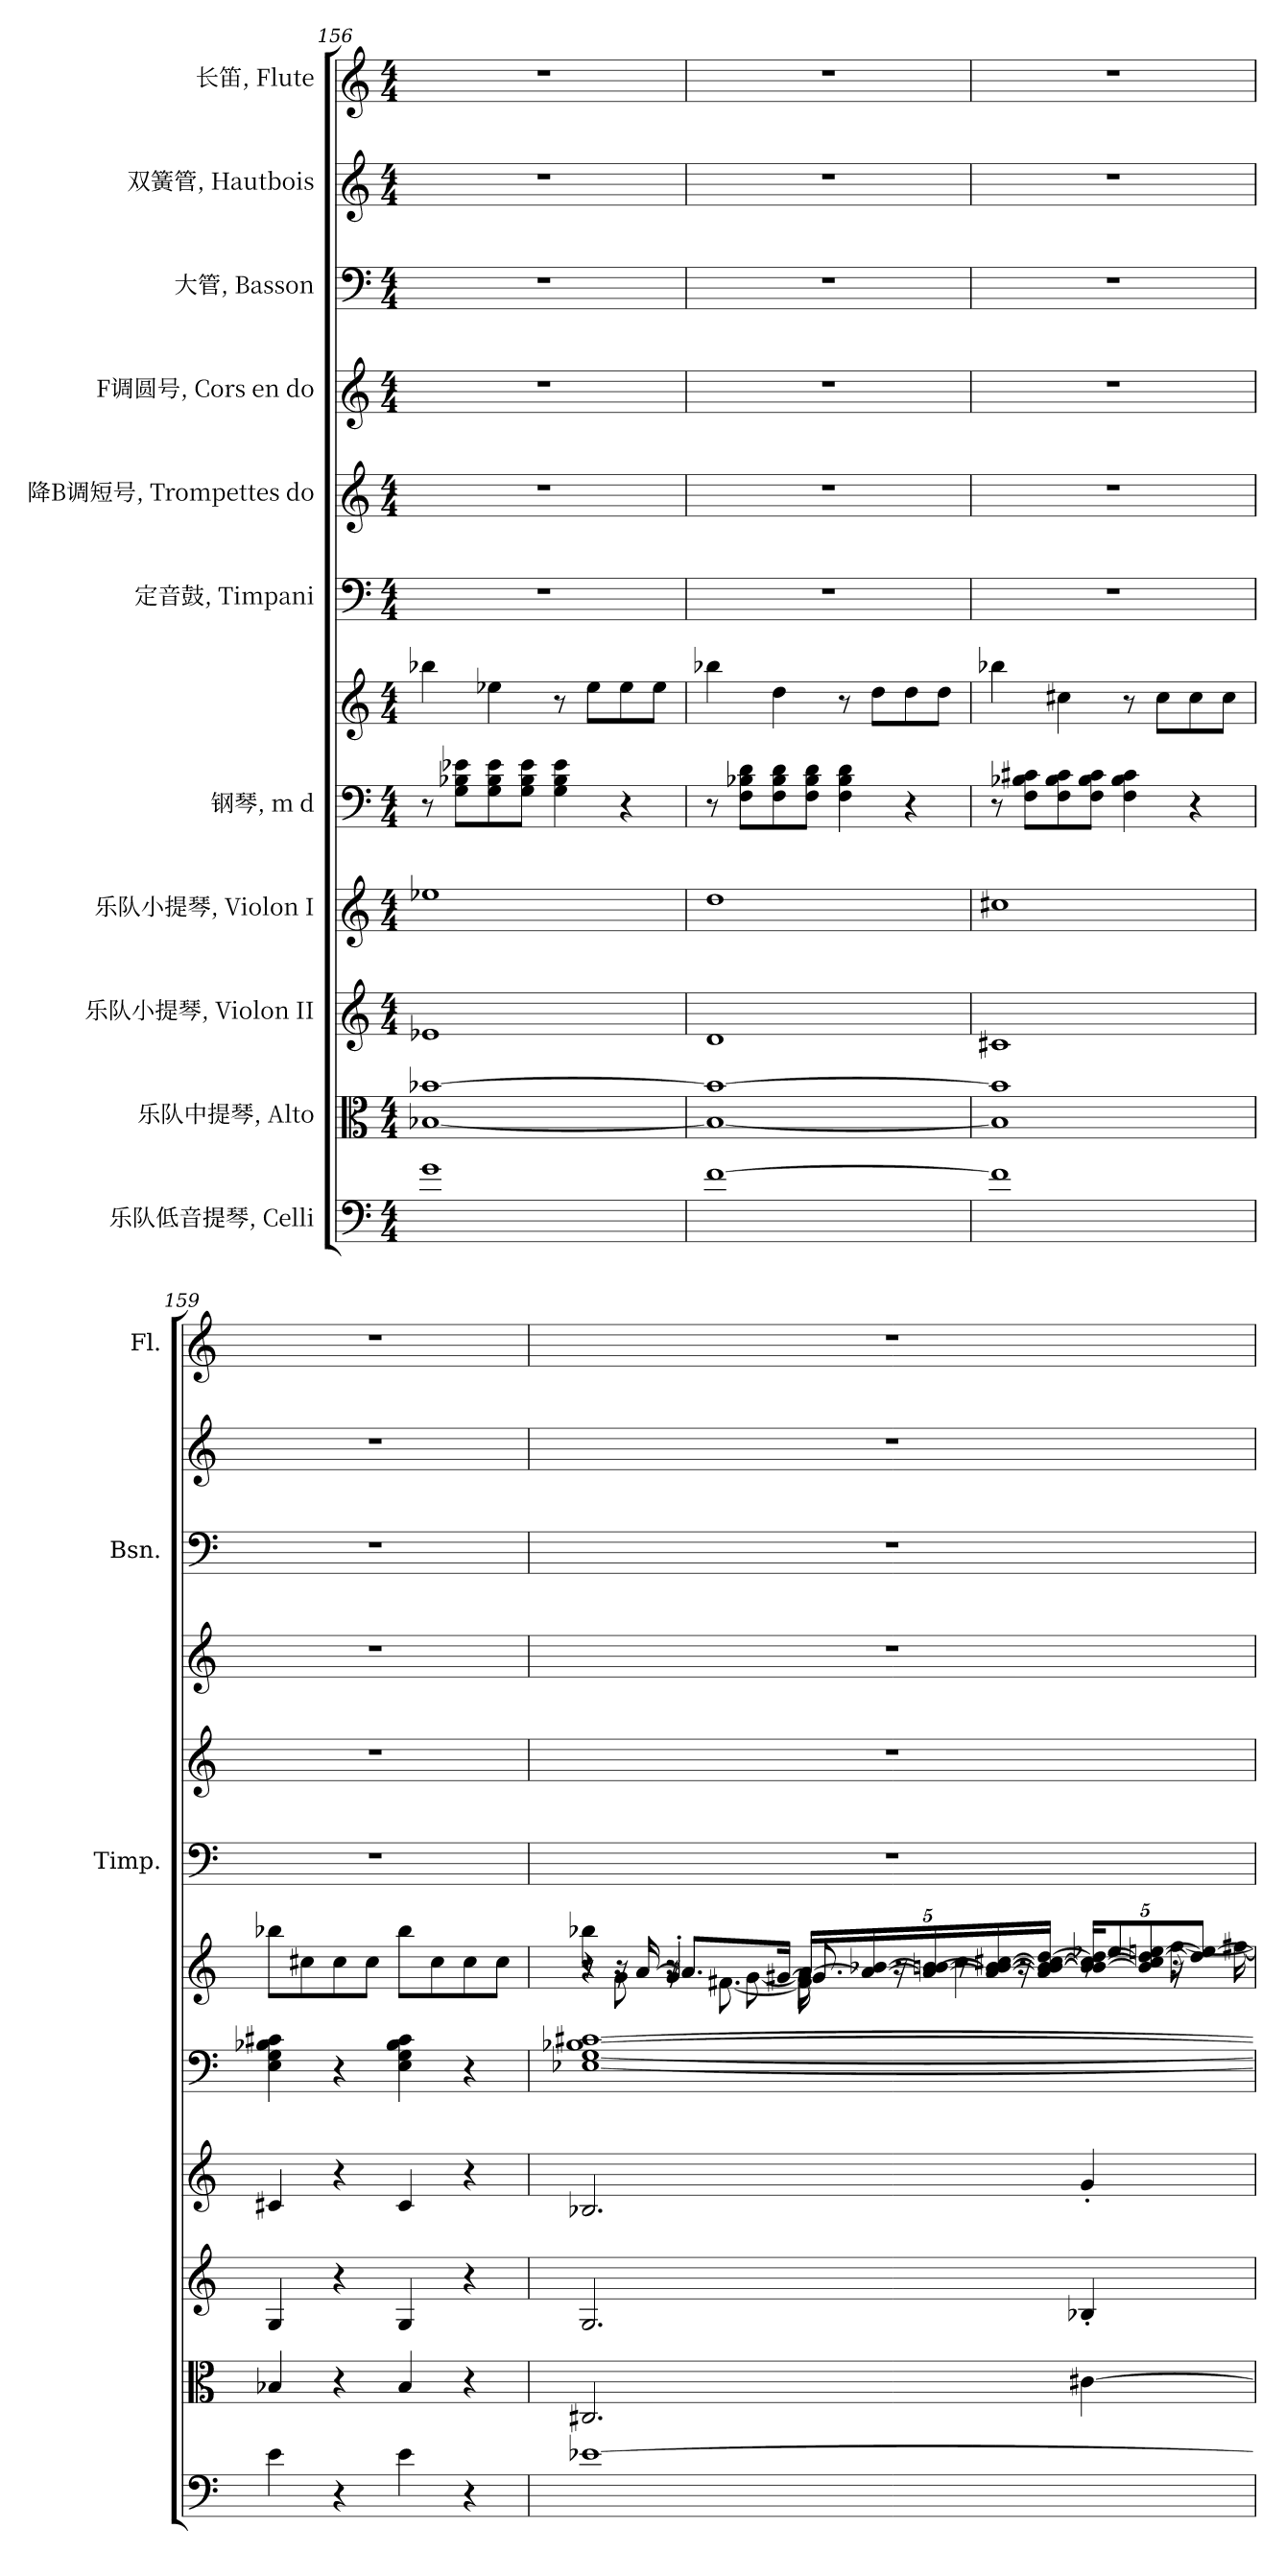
**kern	**kern	**kern	**kern	**kern	**kern	**kern	**kern	**kern	**kern	**kern	**kern
*part11	*part10	*part9	*part8	*part7	*part7	*part6	*part5	*part4	*part3	*part2	*part1
*staff12	*staff11	*staff10	*staff9	*staff8	*staff7	*staff6	*staff5	*staff4	*staff3	*staff2	*staff1
*I"乐队低音提琴, Celli	*I"乐队中提琴, Alto	*I"乐队小提琴, Violon II	*I"乐队小提琴, Violon I	*I"钢琴, m d	*	*I"定音鼓, Timpani	*I"降B调短号, Trompettes do	*I"F调圆号, Cors en do	*I"大管, Basson	*I"双簧管, Hautbois	*I"长笛, Flute
*	*	*	*	*	*	*I'Timp.	*	*	*I'Bsn.	*	*I'Fl.
!!LO:PB:g=z
*clefF4	*clefC3	*clefG2	*clefG2	*clefF4	*clefG2	*clefF4	*clefG2	*clefG2	*clefF4	*clefG2	*clefG2
*ITrd7c12	*	*	*	*	*	*	*ITrd1c2	*ITrd4c7	*	*	*
*k[]	*k[]	*k[]	*k[]	*k[]	*k[]	*k[]	*k[b-e-]	*k[b-]	*k[]	*k[]	*k[]
*M4/4	*M4/4	*M4/4	*M4/4	*M4/4	*M4/4	*M4/4	*M4/4	*M4/4	*M4/4	*M4/4	*M4/4
=156	=156	=156	=156	=156	=156	=156	=156	=156	=156	=156	=156
1G	[1B-X [1b-X	1e-X	1ee-X	8r	4bb-X\	1r	1r	1r	1r	1r	1r
.	.	.	.	8G\ 8B-X\ 8e-X\L	.	.	.	.	.	.	.
.	.	.	.	8G\ 8B-\ 8e-\	4ee-X\	.	.	.	.	.	.
.	.	.	.	8G\ 8B-\ 8e-\J	.	.	.	.	.	.	.
.	.	.	.	4G\ 4B-\ 4e-\	8r	.	.	.	.	.	.
.	.	.	.	.	8ee-\L	.	.	.	.	.	.
.	.	.	.	4r	8ee-\	.	.	.	.	.	.
.	.	.	.	.	8ee-\J	.	.	.	.	.	.
=157	=157	=157	=157	=157	=157	=157	=157	=157	=157	=157	=157
[1F	1B-_ 1b-_	1d	1dd	8r	4bb-X\	1r	1r	1r	1r	1r	1r
.	.	.	.	8F\ 8B-X\ 8d\L	.	.	.	.	.	.	.
.	.	.	.	8F\ 8B-\ 8d\	4dd\	.	.	.	.	.	.
.	.	.	.	8F\ 8B-\ 8d\J	.	.	.	.	.	.	.
.	.	.	.	4F\ 4B-\ 4d\	8r	.	.	.	.	.	.
.	.	.	.	.	8dd\L	.	.	.	.	.	.
.	.	.	.	4r	8dd\	.	.	.	.	.	.
.	.	.	.	.	8dd\J	.	.	.	.	.	.
=158	=158	=158	=158	=158	=158	=158	=158	=158	=158	=158	=158
1F]	1B-] 1b-]	1c#X	1cc#X	8r	4bb-X\	1r	1r	1r	1r	1r	1r
.	.	.	.	8F\ 8B-X\ 8c#X\L	.	.	.	.	.	.	.
.	.	.	.	8F\ 8B-\ 8c#\	4cc#X\	.	.	.	.	.	.
.	.	.	.	8F\ 8B-\ 8c#\J	.	.	.	.	.	.	.
.	.	.	.	4F\ 4B-\ 4c#\	8r	.	.	.	.	.	.
.	.	.	.	.	8cc#\L	.	.	.	.	.	.
.	.	.	.	4r	8cc#\	.	.	.	.	.	.
.	.	.	.	.	8cc#\J	.	.	.	.	.	.
!!LO:PB:g=z
=159	=159	=159	=159	=159	=159	=159	=159	=159	=159	=159	=159
4E\	4B-X/	4G/	4c#X/	4E\ 4G\ 4B-X\ 4c#X\	8bb-X\L	1r	1r	1r	1r	1r	1r
.	.	.	.	.	8cc#X\	.	.	.	.	.	.
4r	4r	4r	4r	4r	8cc#\	.	.	.	.	.	.
.	.	.	.	.	8cc#\J	.	.	.	.	.	.
4E\	4B-/	4G/	4c#/	4E\ 4G\ 4B-\ 4c#\	8bb-\L	.	.	.	.	.	.
.	.	.	.	.	8cc#\	.	.	.	.	.	.
4r	4r	4r	4r	4r	8cc#\	.	.	.	.	.	.
.	.	.	.	.	8cc#\J	.	.	.	.	.	.
!!LO:PB:g=z
=160	=160	=160	=160	=160	=160	=160	=160	=160	=160	=160	=160
*	*	*	*	*	*^	*	*	*	*	*	*
*	*	*	*	*	*	*^	*	*	*	*	*	*
*	*	*	*	*	*	*	*^	*	*	*	*	*	*
[1E-X	2.C#X/	2.G/	2.B-X/	[1E-X [1G [1B-X [1c#X	4r	8r	8r	4bb-X\	1r	1r	1r	1r	1r	1r
.	.	.	.	.	.	8g\	16r	.	.	.	.	.	.	.
.	.	.	.	.	.	.	[16a/	.	.	.	.	.	.	.
.	.	.	.	.	4g'/	16r	8.a/L]	8r	.	.	.	.	.	.
.	.	.	.	.	.	[8.f#X\	.	.	.	.	.	.	.	.
.	.	.	.	.	.	.	.	[8g\	.	.	.	.	.	.
.	.	.	.	.	.	.	[16g#X/Jk	.	.	.	.	.	.	.
*	*	*	*	*	*Xbrackettup	*	*	*	*	*	*	*	*	*
.	.	.	.	.	[20a/LL	16f#\]	8.g#/]	8g\]	.	.	.	.	.	.
.	.	.	.	.	20a/_ [20b-X/	.	.	.	.	.	.	.	.	.
.	.	.	.	.	.	16r	.	.	.	.	.	.	.	.
.	.	.	.	.	20a/_ 20b-/_ [20bn/	.	.	.	.	.	.	.	.	.
.	.	.	.	.	.	4cc\	.	8r	.	.	.	.	.	.
.	.	.	.	.	20a/_ 20b-/_ 20b/_ [20cc#X/	.	.	.	.	.	.	.	.	.
.	.	.	.	.	.	.	16r	.	.	.	.	.	.	.
.	.	.	.	.	20a/] 20b-/_ 20b/_ 20cc#/_ [20dd/JJ	.	.	.	.	.	.	.	.	.
.	[4c#X\	4B-X'/	4g'/	.	20b-/] 20b/_ 20cc#/_ 20dd/_KL	.	4ee-X/	8r	.	.	.	.	.	.
.	.	.	.	.	10b/] 10cc#/] 10dd/_ [10een/	.	.	.	.	.	.	.	.	.
.	.	.	.	.	.	[8ff\	.	16r	.	.	.	.	.	.
.	.	.	.	.	10dd/] 10ee/_J	.	.	.	.	.	.	.	.	.
.	.	.	.	.	.	.	.	[16ff#X\	.	.	.	.	.	.
*	*	*	*	*	*v	*v	*v	*v	*	*	*	*	*	*
=	=	=	=	=	=	=	=	=	=	=	=
*-	*-	*-	*-	*-	*-	*-	*-	*-	*-	*-	*-
